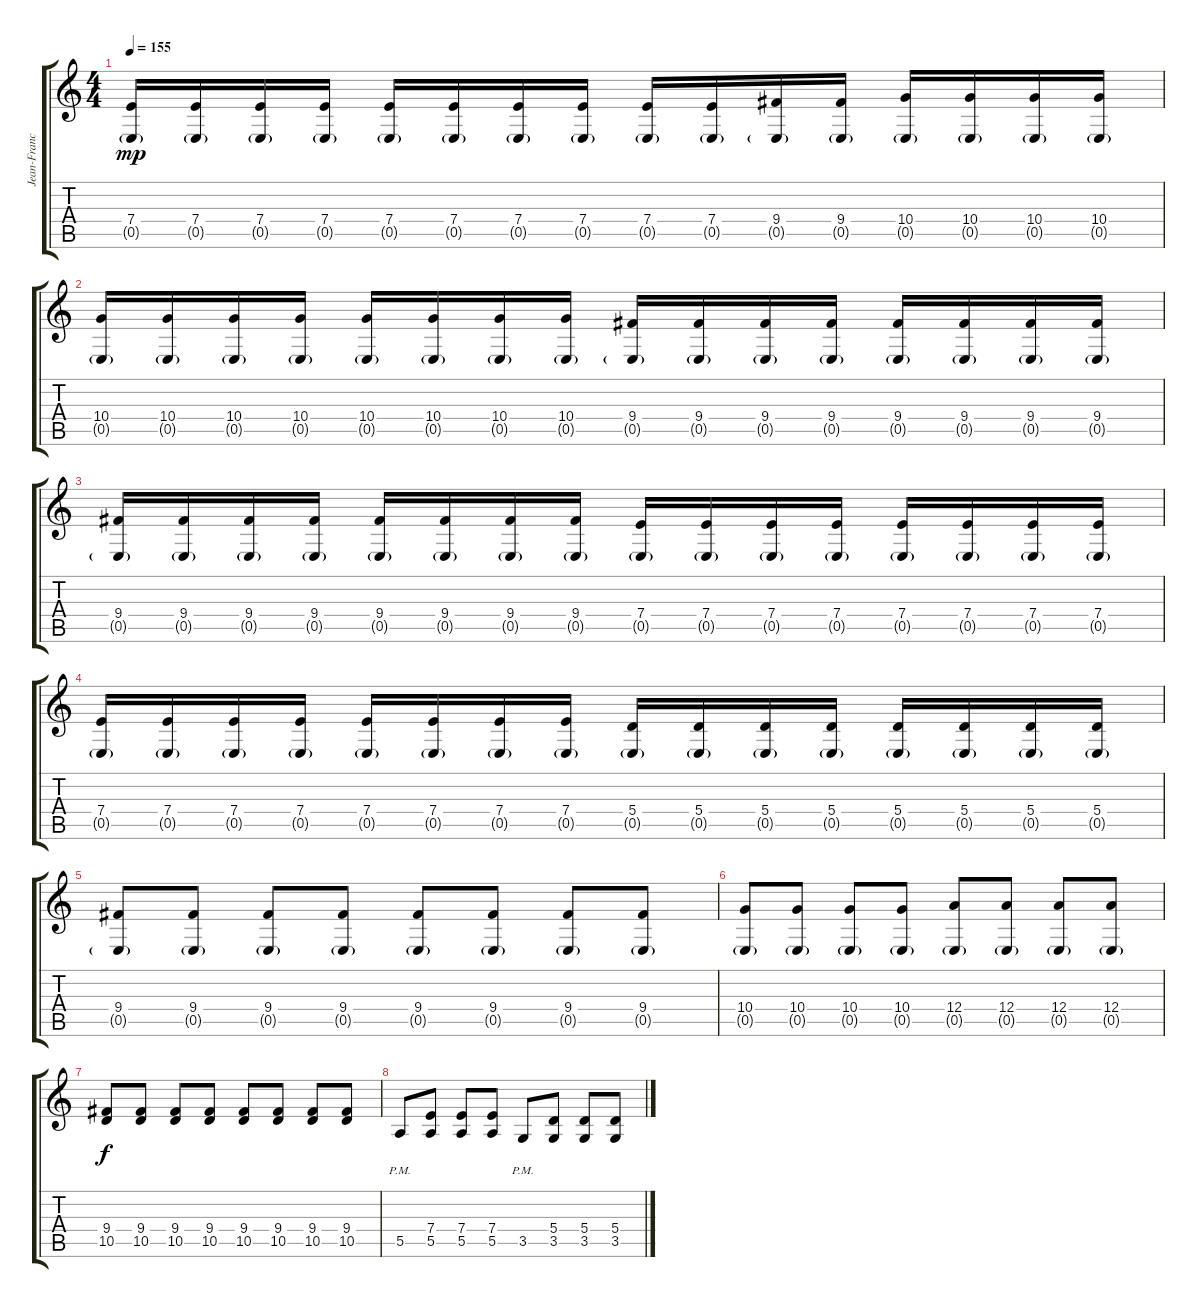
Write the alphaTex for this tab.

\track ("Jean-Francois Dagenals (Lead)" "Jean-Franc") {instrument distortionguitar}
\staff {score tabs}
\tuning (B3 Gb3 D3 A2 E2 B1) {hide}
\ts (4 4)
\tempo 155
\clef g2
\ks c
(7.4 0.5{g}).16{dy mp} (7.4 0.5{g}).16 (7.4 0.5{g}).16 (7.4 0.5{g}).16 (7.4 0.5{g}).16 (7.4 0.5{g}).16 (7.4 0.5{g}).16 (7.4 0.5{g}).16 (7.4 0.5{g}).16 (7.4 0.5{g}).16 (9.4 0.5{g}).16 (9.4 0.5{g}).16 (10.4 0.5{g}).16 (10.4 0.5{g}).16 (10.4 0.5{g}).16 (10.4 0.5{g}).16 |
(10.4 0.5{g}).16 (10.4 0.5{g}).16 (10.4 0.5{g}).16 (10.4 0.5{g}).16 (10.4 0.5{g}).16 (10.4 0.5{g}).16 (10.4 0.5{g}).16 (10.4 0.5{g}).16 (9.4 0.5{g}).16 (9.4 0.5{g}).16 (9.4 0.5{g}).16 (9.4 0.5{g}).16 (9.4 0.5{g}).16 (9.4 0.5{g}).16 (9.4 0.5{g}).16 (9.4 0.5{g}).16 |
(9.4 0.5{g}).16 (9.4 0.5{g}).16 (9.4 0.5{g}).16 (9.4 0.5{g}).16 (9.4 0.5{g}).16 (9.4 0.5{g}).16 (9.4 0.5{g}).16 (9.4 0.5{g}).16 (7.4 0.5{g}).16 (7.4 0.5{g}).16 (7.4 0.5{g}).16 (7.4 0.5{g}).16 (7.4 0.5{g}).16 (7.4 0.5{g}).16 (7.4 0.5{g}).16 (7.4 0.5{g}).16 |
(7.4 0.5{g}).16 (7.4 0.5{g}).16 (7.4 0.5{g}).16 (7.4 0.5{g}).16 (7.4 0.5{g}).16 (7.4 0.5{g}).16 (7.4 0.5{g}).16 (7.4 0.5{g}).16 (5.4 0.5{g}).16 (5.4 0.5{g}).16 (5.4 0.5{g}).16 (5.4 0.5{g}).16 (5.4 0.5{g}).16 (5.4 0.5{g}).16 (5.4 0.5{g}).16 (5.4 0.5{g}).16 |
(9.4 0.5{g}).8 (9.4 0.5{g}).8 (9.4 0.5{g}).8 (9.4 0.5{g}).8 (9.4 0.5{g}).8 (9.4 0.5{g}).8 (9.4 0.5{g}).8 (9.4 0.5{g}).8 |
(10.4 0.5{g}).8 (10.4 0.5{g}).8 (10.4 0.5{g}).8 (10.4 0.5{g}).8 (12.4 0.5{g}).8 (12.4 0.5{g}).8 (12.4 0.5{g}).8 (12.4 0.5{g}).8 |
(9.4 10.5).8{dy f} (9.4 10.5).8 (9.4 10.5).8 (9.4 10.5).8 (9.4 10.5).8 (9.4 10.5).8 (9.4 10.5).8 (9.4 10.5).8 |
5.5{pm}.8 (7.4 5.5).8 (7.4 5.5).8 (7.4 5.5).8 3.5{pm}.8 (5.4 3.5).8 (5.4 3.5).8 (5.4 3.5).8
